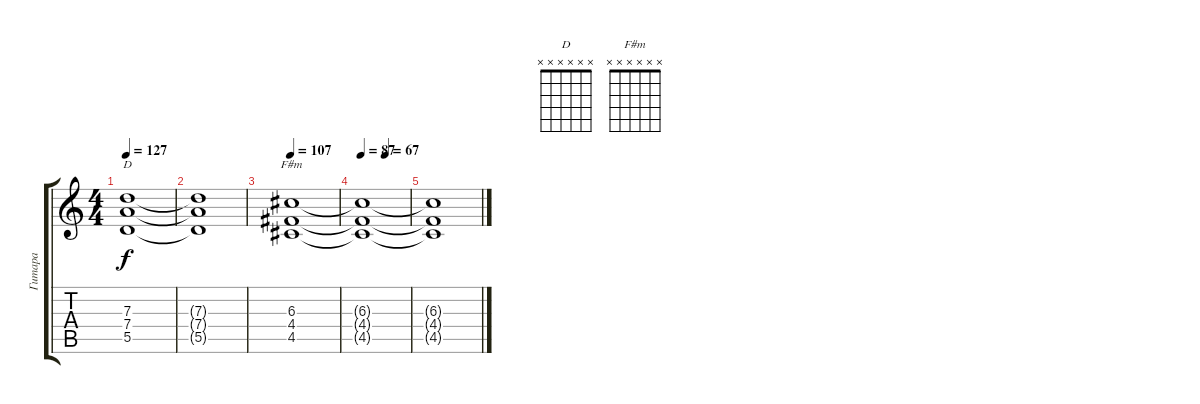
\track ("Гитара" "Гитара") {instrument overdrivenguitar}
\staff {score tabs}
\tuning (E4 B3 G3 D3 A2 E2) {hide}
\chord ("D" x x x x x x)
\chord ("F#m" x x x x x x)
\ts (4 4)
\tempo 127
\clef g2
\ks c
(7.3 7.4 5.5).1{ch "D" dy f} |
(7.3{t} 7.4{t} 5.5{t}).1 |
\tempo 107
(6.3 4.4 4.5).1{ch "F#m" volume 1} |
\tempo 87
\tempo (67 0.5)
(6.3{t} 4.4{t} 4.5{t}).1 |
(6.3{t} 4.4{t} 4.5{t}).1
